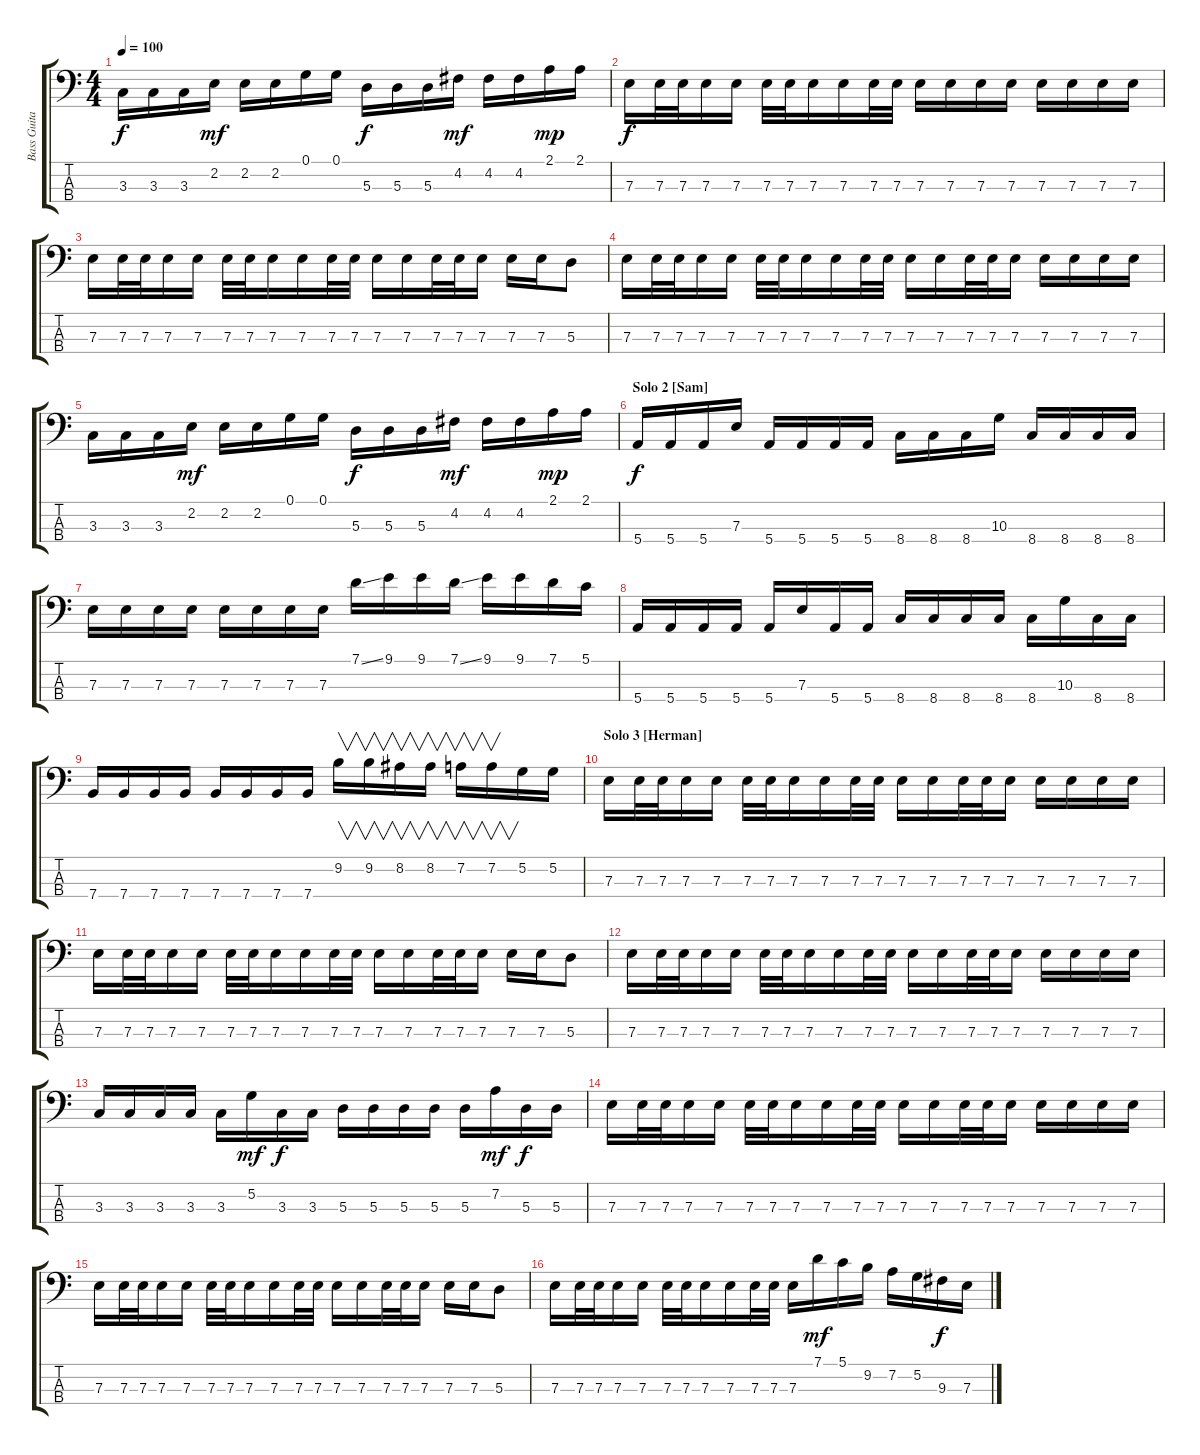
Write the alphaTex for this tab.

\track ("Bass Guitar" "Bass Guita") {instrument electricbassfinger}
\staff {score tabs}
\tuning (G2 D2 A1 E1) {hide}
\ts (4 4)
\tempo 100
\clef f4
\ks c
3.3.16{dy f} 3.3.16 3.3.16 2.2.16{dy mf} 2.2.16 2.2.16 0.1.16 0.1.16 5.3.16{dy f} 5.3.16 5.3.16 4.2.16{dy mf} 4.2.16 4.2.16 2.1.16{dy mp} 2.1.16 |
7.3.16{dy f} 7.3.32 7.3.32 7.3.16 7.3.16 7.3.32 7.3.32 7.3.16 7.3.16 7.3.32 7.3.32 7.3.16 7.3.16 7.3.16 7.3.16 7.3.16 7.3.16 7.3.16 7.3.16 |
7.3.16 7.3.32 7.3.32 7.3.16 7.3.16 7.3.32 7.3.32 7.3.16 7.3.16 7.3.32 7.3.32 7.3.16 7.3.16 7.3.32 7.3.32 7.3.16 7.3.16 7.3.16 5.3.8 |
7.3.16 7.3.32 7.3.32 7.3.16 7.3.16 7.3.32 7.3.32 7.3.16 7.3.16 7.3.32 7.3.32 7.3.16 7.3.16 7.3.32 7.3.32 7.3.16 7.3.16 7.3.16 7.3.16 7.3.16 |
3.3.16 3.3.16 3.3.16 2.2.16{dy mf} 2.2.16 2.2.16 0.1.16 0.1.16 5.3.16{dy f} 5.3.16 5.3.16 4.2.16{dy mf} 4.2.16 4.2.16 2.1.16{dy mp} 2.1.16 |
\section ("" "Solo 2 [Sam]")
5.4.16{dy f} 5.4.16 5.4.16 7.3.16 5.4.16 5.4.16 5.4.16 5.4.16 8.4.16 8.4.16 8.4.16 10.3.16 8.4.16 8.4.16 8.4.16 8.4.16 |
7.3.16 7.3.16 7.3.16 7.3.16 7.3.16 7.3.16 7.3.16 7.3.16 7.1{ss}.16 9.1.16 9.1.16 7.1{ss}.16 9.1.16 9.1.16 7.1.16 5.1.16 |
5.4.16 5.4.16 5.4.16 5.4.16 5.4.16 7.3.16 5.4.16 5.4.16 8.4.16 8.4.16 8.4.16 8.4.16 8.4.16 10.3.16 8.4.16 8.4.16 |
7.4.16 7.4.16 7.4.16 7.4.16 7.4.16 7.4.16 7.4.16 7.4.16 9.2.16{v} 9.2.16{v} 8.2.16{v} 8.2.16{v} 7.2.16{v} 7.2.16{v} 5.2.16 5.2.16 |
\section ("" "Solo 3 [Herman]")
7.3.16 7.3.32 7.3.32 7.3.16 7.3.16 7.3.32 7.3.32 7.3.16 7.3.16 7.3.32 7.3.32 7.3.16 7.3.16 7.3.32 7.3.32 7.3.16 7.3.16 7.3.16 7.3.16 7.3.16 |
7.3.16 7.3.32 7.3.32 7.3.16 7.3.16 7.3.32 7.3.32 7.3.16 7.3.16 7.3.32 7.3.32 7.3.16 7.3.16 7.3.32 7.3.32 7.3.16 7.3.16 7.3.16 5.3.8 |
7.3.16 7.3.32 7.3.32 7.3.16 7.3.16 7.3.32 7.3.32 7.3.16 7.3.16 7.3.32 7.3.32 7.3.16 7.3.16 7.3.32 7.3.32 7.3.16 7.3.16 7.3.16 7.3.16 7.3.16 |
3.3.16 3.3.16 3.3.16 3.3.16 3.3.16 5.2.16{dy mf} 3.3.16{dy f} 3.3.16 5.3.16 5.3.16 5.3.16 5.3.16 5.3.16 7.2.16{dy mf} 5.3.16{dy f} 5.3.16 |
7.3.16 7.3.32 7.3.32 7.3.16 7.3.16 7.3.32 7.3.32 7.3.16 7.3.16 7.3.32 7.3.32 7.3.16 7.3.16 7.3.32 7.3.32 7.3.16 7.3.16 7.3.16 7.3.16 7.3.16 |
7.3.16 7.3.32 7.3.32 7.3.16 7.3.16 7.3.32 7.3.32 7.3.16 7.3.16 7.3.32 7.3.32 7.3.16 7.3.16 7.3.32 7.3.32 7.3.16 7.3.16 7.3.16 5.3.8 |
7.3.16 7.3.32 7.3.32 7.3.16 7.3.16 7.3.32 7.3.32 7.3.16 7.3.16 7.3.32 7.3.32 7.3.16 7.1.16{dy mf} 5.1.16 9.2.16 7.2.16 5.2.16 9.3.16{dy f} 7.3.16
